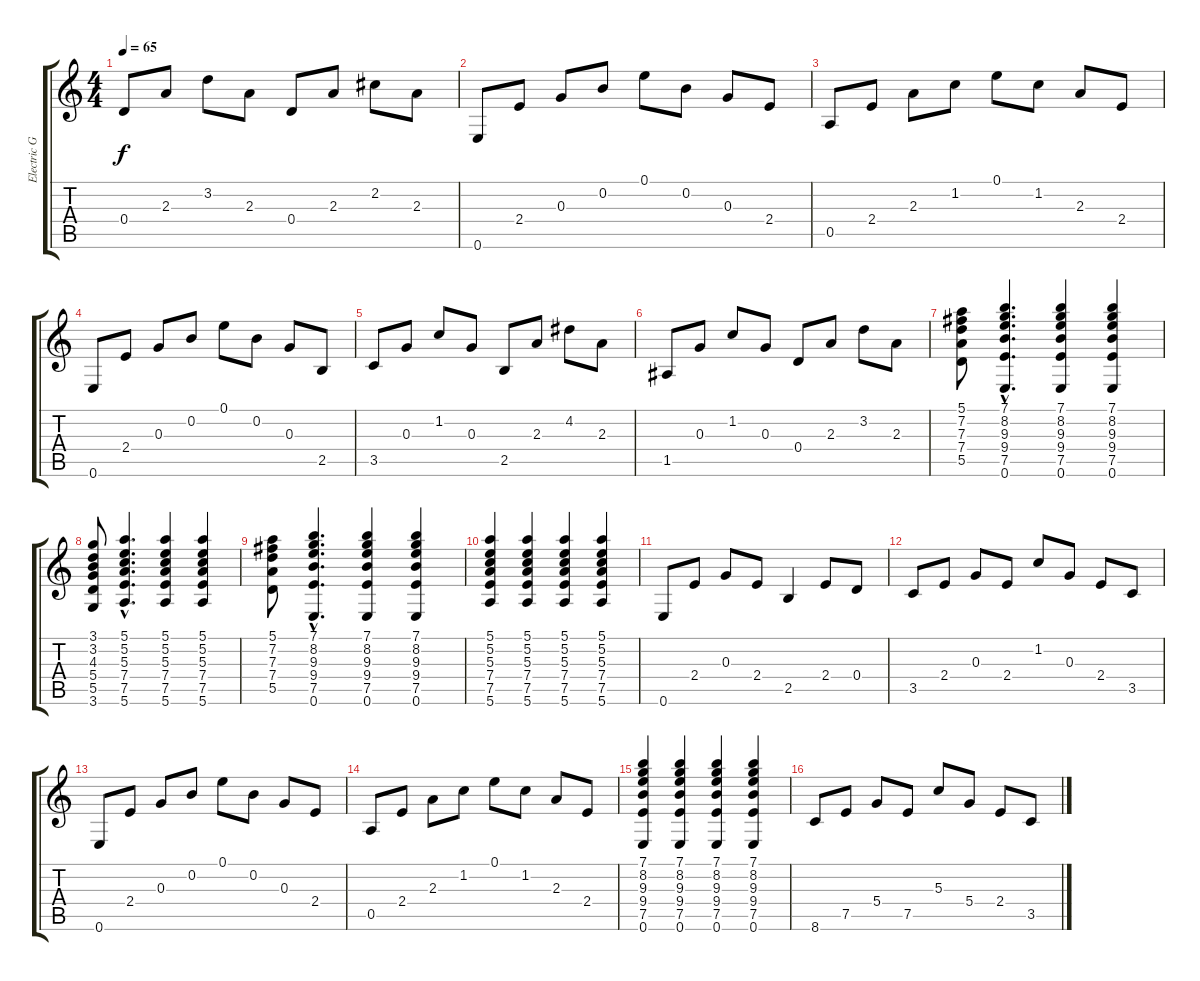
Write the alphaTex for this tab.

\track ("Electric Guitar 2" "Electric G") {instrument electricguitarclean}
\staff {score tabs}
\tuning (E4 B3 G3 D3 A2 E2) {hide}
\ts (4 4)
\tempo 65
\clef g2
\ks c
0.4.8{dy f} 2.3.8 3.2.8 2.3.8 0.4.8 2.3.8 2.2.8 2.3.8 |
0.6.8 2.4.8 0.3.8 0.2.8 0.1.8 0.2.8 0.3.8 2.4.8 |
0.5.8 2.4.8 2.3.8 1.2.8 0.1.8 1.2.8 2.3.8 2.4.8 |
0.6.8 2.4.8 0.3.8 0.2.8 0.1.8 0.2.8 0.3.8 2.5.8 |
3.5.8 0.3.8 1.2.8 0.3.8 2.5.8 2.3.8 4.2.8 2.3.8 |
1.5.8 0.3.8 1.2.8 0.3.8 0.4.8 2.3.8 3.2.8 2.3.8 |
(5.1 7.2 7.3 7.4 5.5).8 (7.1{hac} 8.2{hac} 9.3{hac} 9.4{hac} 7.5{hac} 0.6{hac}).4{d} (7.1 8.2 9.3 9.4 7.5 0.6).4 (7.1 8.2 9.3 9.4 7.5 0.6).4 |
(3.1 3.2 4.3 5.4 5.5 3.6).8 (5.1{hac} 5.2{hac} 5.3{hac} 7.4{hac} 7.5{hac} 5.6{hac}).4{d} (5.1 5.2 5.3 7.4 7.5 5.6).4 (5.1 5.2 5.3 7.4 7.5 5.6).4 |
(5.1 7.2 7.3 7.4 5.5).8 (7.1{hac} 8.2{hac} 9.3{hac} 9.4{hac} 7.5{hac} 0.6{hac}).4{d} (7.1 8.2 9.3 9.4 7.5 0.6).4 (7.1 8.2 9.3 9.4 7.5 0.6).4 |
(5.1 5.2 5.3 7.4 7.5 5.6).4 (5.1 5.2 5.3 7.4 7.5 5.6).4 (5.1 5.2 5.3 7.4 7.5 5.6).4 (5.1 5.2 5.3 7.4 7.5 5.6).4 |
0.6.8 2.4.8 0.3.8 2.4.8 2.5.4 2.4.8 0.4.8 |
3.5.8 2.4.8 0.3.8 2.4.8 1.2.8 0.3.8 2.4.8 3.5.8 |
0.6.8 2.4.8 0.3.8 0.2.8 0.1.8 0.2.8 0.3.8 2.4.8 |
0.5.8 2.4.8 2.3.8 1.2.8 0.1.8 1.2.8 2.3.8 2.4.8 |
(7.1 8.2 9.3 9.4 7.5 0.6).4 (7.1 8.2 9.3 9.4 7.5 0.6).4 (7.1 8.2 9.3 9.4 7.5 0.6).4 (7.1 8.2 9.3 9.4 7.5 0.6).4 |
8.6.8 7.5.8 5.4.8 7.5.8 5.3.8 5.4.8 2.4.8 3.5.8
